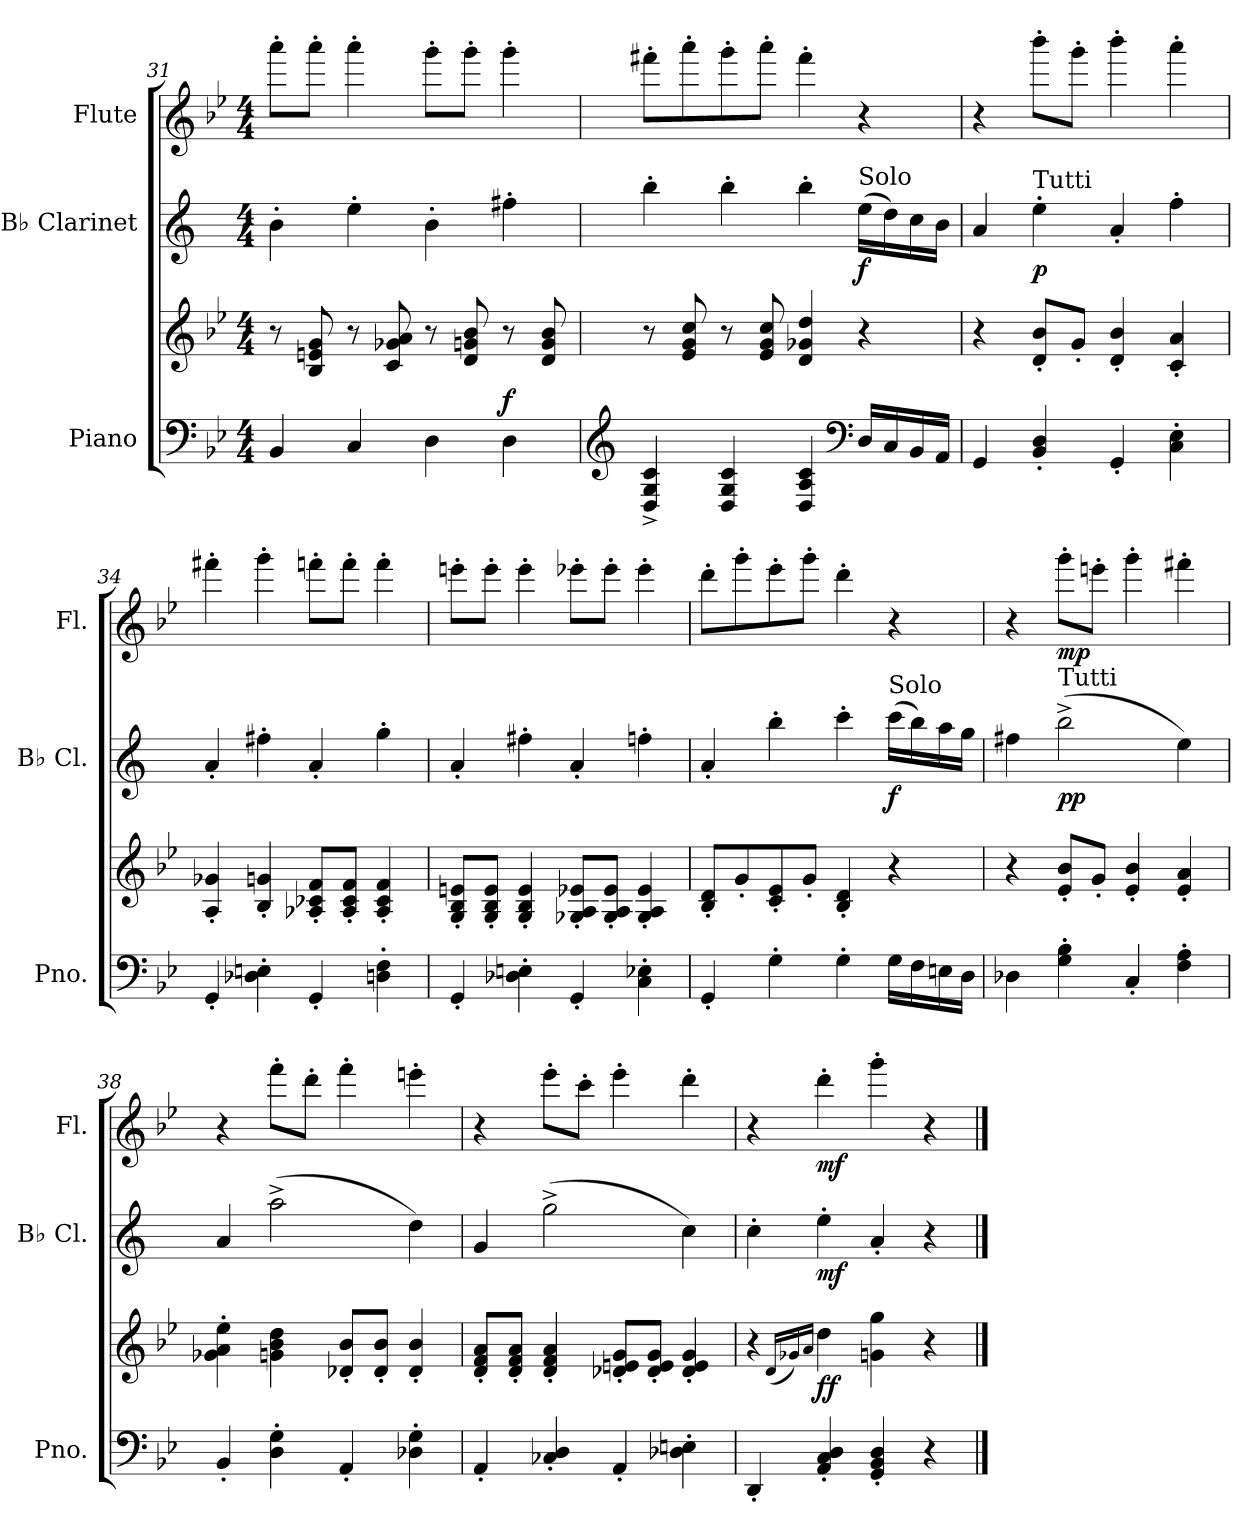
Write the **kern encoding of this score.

**kern	**kern	**dynam	**kern	**dynam	**kern	**dynam
*part3	*part3	*part3	*part2	*part2	*part1	*part1
*staff4	*staff3	*staff3/4	*staff2	*staff2	*staff1	*staff1
*I"Piano	*	*	*I"B♭ Clarinet	*	*I"Flute	*
*I'Pno.	*	*	*I'B♭ Cl.	*	*I'Fl.	*
!!LO:LB:g=z
*clefF4	*clefG2	*	*clefG2	*	*clefG2	*
*	*	*	*ITrd1c2	*	*	*
*k[b-e-]	*k[b-e-]	*	*k[b-e-]	*	*k[b-e-]	*
*M4/4	*M4/4	*	*M4/4	*	*M4/4	*
=31	=31	=31	=31	=31	=31	=31
4BB-/	8r	.	4a'\	.	8aaa'\L	.
.	8B-/ 8en/ 8g/	.	.	.	8aaa'\J	.
4C/	8r	.	4dd'\	.	4aaa'\	.
.	8c/ 8g-X/ 8a/	.	.	.	.	.
4D\	8r	.	4a'\	.	8ggg'\L	.
.	8d/ 8gn/ 8b-/	.	.	.	8ggg'\J	.
!	!	!LO:DY:a=2	!	!	!	!
4D\	8r	f	4een'\	.	4ggg'\	.
.	8d/ 8g/ 8b-/	.	.	.	.	.
=32	=32	=32	=32	=32	=32	=32
*clefG2	*	*	*	*	*	*
4D/^ 4G/^ 4c/^	8r	.	4aa'\	.	8fff#X'\L	.
.	8e-/ 8g/ 8cc/	.	.	.	8aaa'\	.
4D/ 4G/ 4c/	8r	.	4aa'\	.	8ggg'\	.
.	8e-/ 8g/ 8cc/	.	.	.	8aaa'\J	.
4D/ 4A/ 4c/	4d/ 4g-X/ 4dd/	.	4aa'\	.	4fff#'\	.
*clefF4	*	*	*	*	*	*
!	!	!	!LO:TX:a:t=Solo	!	!	!
!	!	!	!	!LO:DY:b	!	!
16D/LL	4r	.	(>16dd\LL	f	4r	.
16C/	.	.	16cc\)	.	.	.
16BB-/	.	.	16b-\	.	.	.
16AA/JJ	.	.	16a\JJ	.	.	.
!!LO:PB:g=z
=33	=33	=33	=33	=33	=33	=33
4GG/	4r	.	4g/	.	4r	.
!	!	!	!LO:TX:a:t=Tutti	!	!	!
!	!	!	!	!LO:DY:b	!	!
4BB-/' 4D/'	8d/' 8b-/'L	.	4dd'\	p	8bbb-'\L	.
.	8g'/J	.	.	.	8ggg'\J	.
4GG'/	4d/' 4b-/'	.	4g'/	.	4bbb-'\	.
4C\' 4E-\'	4c/' 4a/'	.	4ee-'\	.	4aaa'\	.
=34	=34	=34	=34	=34	=34	=34
4GG'/	4A/' 4g-X/'	.	4g'/	.	4fff#X'\	.
4D-X\' 4En\'	4B-/' 4gn/'	.	4een'\	.	4ggg'\	.
4GG'/	8A-X/' 8c-X/' 8f/'L	.	4g'/	.	8fffn'\L	.
.	8A-/' 8c-/' 8f/'J	.	.	.	8fff'\J	.
4Dn\' 4F\'	4A-/' 4c-/' 4f/'	.	4ff'\	.	4fff'\	.
!!LO:LB:g=z
=35	=35	=35	=35	=35	=35	=35
4GG'/	8G/' 8B-/' 8en/'L	.	4g'/	.	8eeen'\L	.
.	8G/' 8B-/' 8e/'J	.	.	.	8eee'\J	.
4D-X\' 4En\'	4G/' 4B-/' 4e/'	.	4een'\	.	4eee'\	.
4GG'/	8G-X/' 8A/' 8e-X/'L	.	4g'/	.	8eee-X'\L	.
.	8G-/' 8A/' 8e-/'J	.	.	.	8eee-'\J	.
4C\' 4E-X\'	4G-/' 4A/' 4e-/'	.	4ee-X'\	.	4eee-'\	.
=36	=36	=36	=36	=36	=36	=36
4GG'/	8B-/' 8d/'L	.	4g'/	.	8ddd'\L	.
.	8g'/	.	.	.	8ggg'\	.
4G'\	8c/' 8e-/'	.	4aa'\	.	8eee-'\	.
.	8g'/J	.	.	.	8ggg'\J	.
4G'\	4B-/' 4d/'	.	4bb-'\	.	4ddd'\	.
!	!	!	!LO:TX:a:t=Solo	!	!	!
!	!	!	!	!LO:DY:b	!	!
16G\LL	4r	.	(>16bb-\LL	f	4r	.
16F\	.	.	16aa\)	.	.	.
16En\	.	.	16gg\	.	.	.
16D\JJ	.	.	16ff\JJ	.	.	.
!!LO:PB:g=z
=37	=37	=37	=37	=37	=37	=37
4D-X\	4r	.	4een\	.	4r	.
!	!	!	!LO:TX:a:t=Tutti	!	!	!
!	!	!	!	!LO:DY:b	!	!LO:DY:b
4G\' 4B-\'	8e-/' 8b-/'L	.	(>2aa^\	pp	8ggg'\L	mp
.	8g'/J	.	.	.	8eeen'\J	.
4C'/	4e-/' 4b-/'	.	.	.	4ggg'\	.
4F\' 4A\'	4e-/' 4a/'	.	4dd\)	.	4fff#X'\	.
=38	=38	=38	=38	=38	=38	=38
4BB-'/	4g-X\' 4a\' 4ee-\'	.	4g/	.	4r	.
4D\' 4G\'	4gn\ 4b-\ 4dd\	.	(>2gg^\	.	8fff'\L	.
.	.	.	.	.	8ddd'\J	.
4AA'/	8d-X/' 8b-/'L	.	.	.	4fff'\	.
.	8d-/' 8b-/'J	.	.	.	.	.
4D-X\' 4G\'	4d-/' 4b-/'	.	4cc\)	.	4eeen'\	.
=39	=39	=39	=39	=39	=39	=39
4AA'/	8d/' 8f/' 8a/'L	.	4f/	.	4r	.
.	8d/' 8f/' 8a/'J	.	.	.	.	.
4C-X/' 4D/'	4d/' 4f/' 4a/'	.	(>2ff^\	.	8eee-'\L	.
.	.	.	.	.	8ccc'\J	.
4AA'/	8d-X/' 8en/' 8g/'L	.	.	.	4eee-'\	.
.	8d-/' 8e/' 8g/'J	.	.	.	.	.
4D-X\' 4En\'	4d-/' 4e/' 4g/'	.	4b-\)	.	4ddd'\	.
!!LO:LB:g=z
=40	=40	=40	=40	=40	=40	=40
4DD'/	4r	.	4b-'\	.	4r	.
.	(<16qd/LL	.	.	.	.	.
.	16qg-X/)	.	.	.	.	.
.	16qa/JJ	.	.	.	.	.
!	!	!LO:DY:b	!	!	!	!
!	!	!LO:DY:n=1:b	!	!LO:DY:b	!	!LO:DY:b
4AA/' 4C/' 4D/'	4dd\	f f	4dd'\	mf	4ddd'\	mf
4GG/' 4BB-/' 4D/'	4gn\ 4gg\	.	4g'/	.	4ggg'\	.
4r	4r	.	4r	.	4r	.
==	==	==	==	==	==	==
*-	*-	*-	*-	*-	*-	*-
